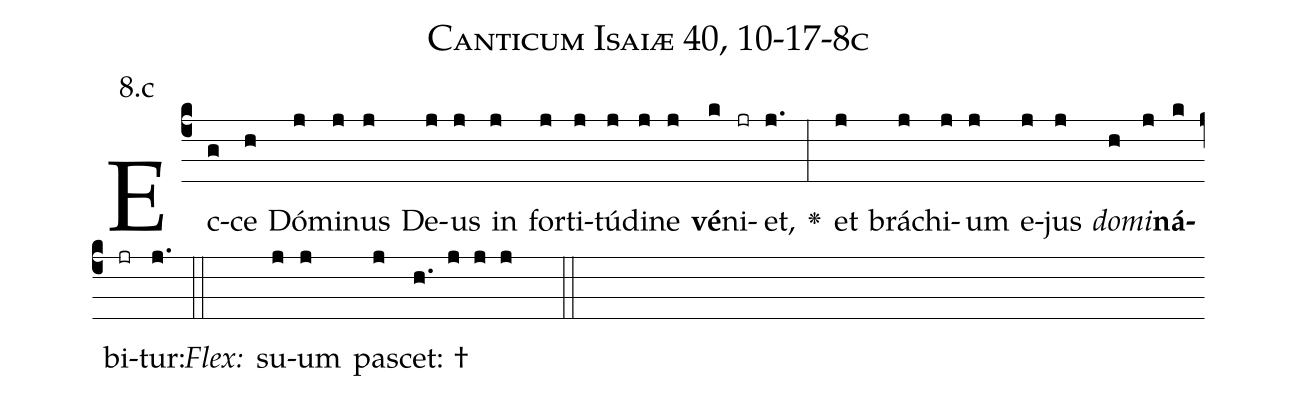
name: Canticum Isaiæ 40, 10-17-8c;
annotation: 8.c;
%%
(c4)Ec(g)ce(h) Dó(j)mi(j)nus(j) De(j)us(j) in(j) for(j)ti(j)tú(j)di(j)ne(j) <b>vé</b>(k)ni(jr)et,(j.) <v>\greheightstar</v>(:) et(j) brá(j)chi(j)um(j) e(j)jus(j) <i>do</i>(h)<i>mi</i>(j)<b>ná</b>(k)bi(jr)tur:(j.) (::)
<i>Flex:</i>()  su(j)um(j) pa(j)scet: †(h. j j j  ::)

%E(j) u(j) o(h) u(j) a(k) e.(j.) (::)
